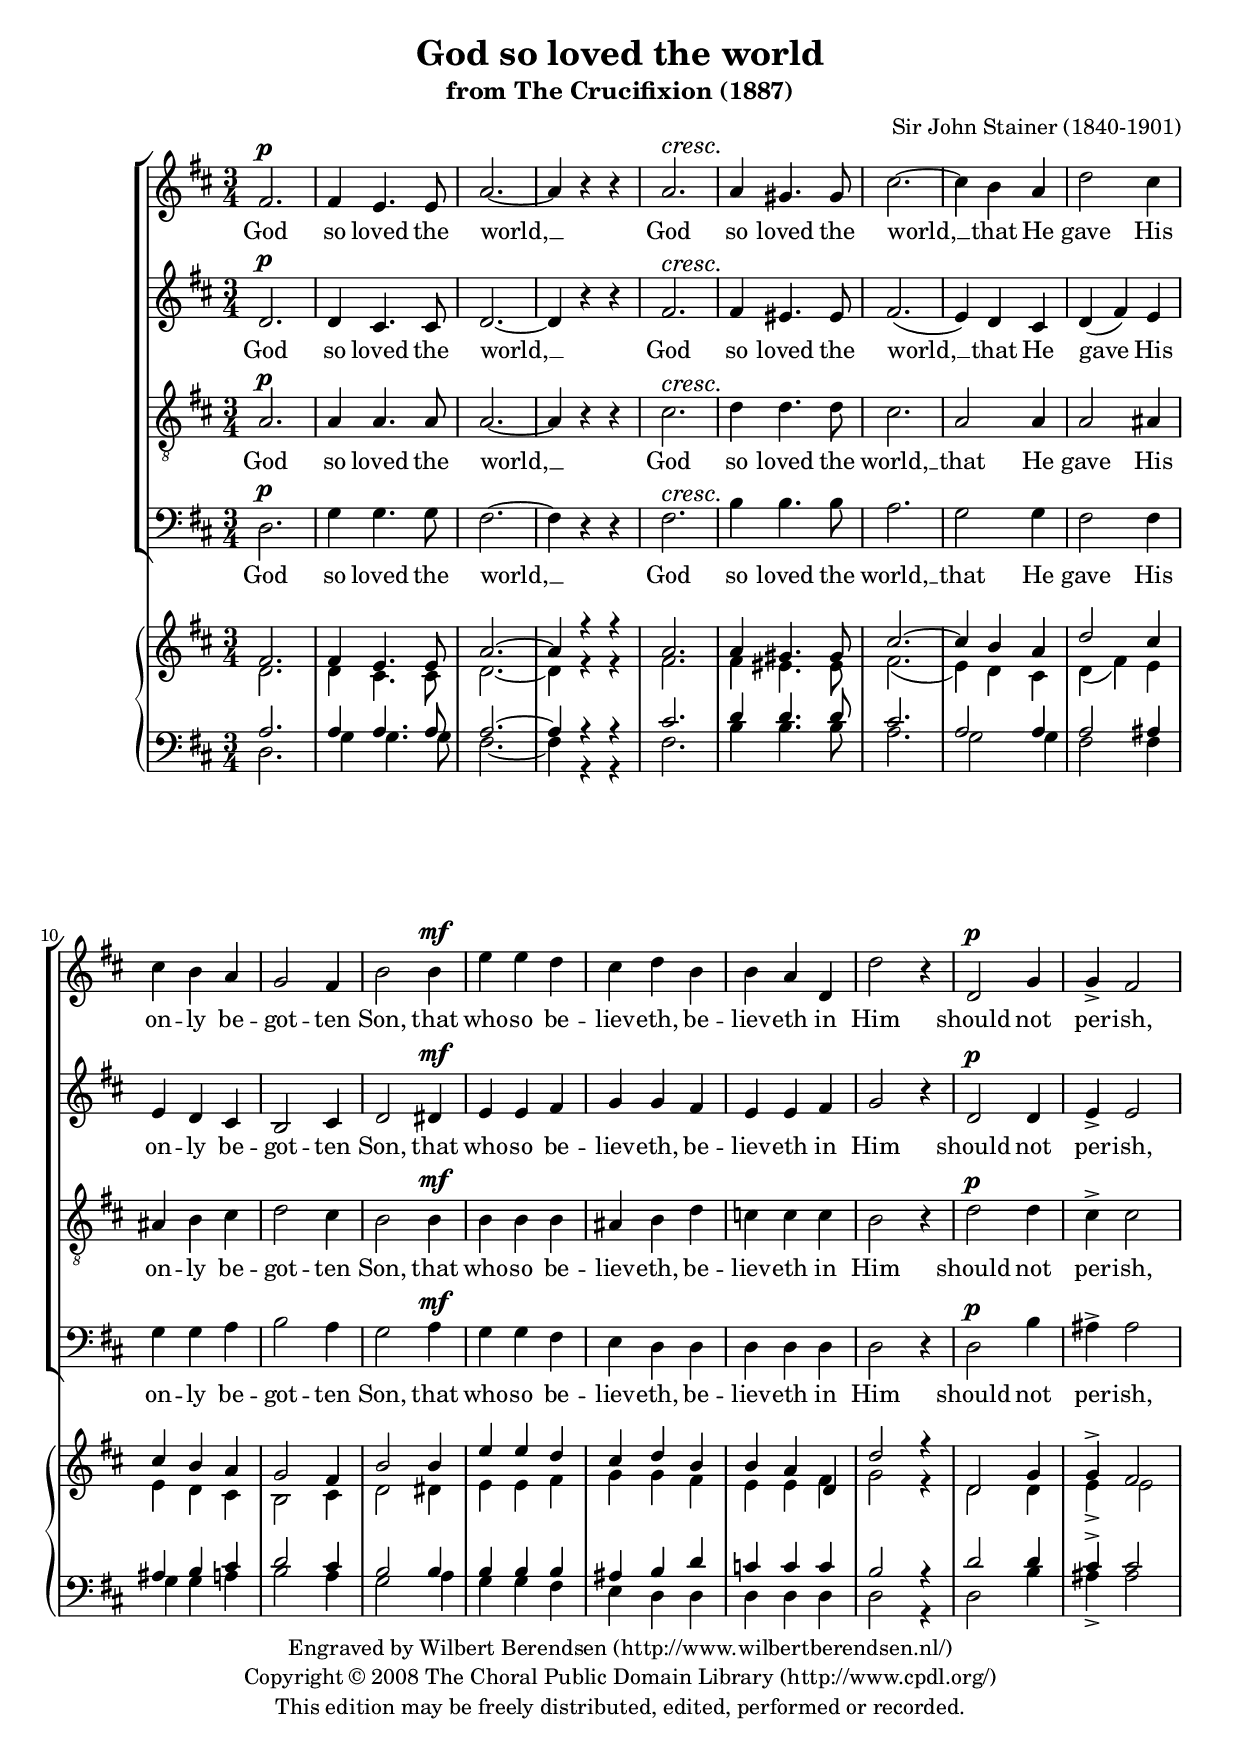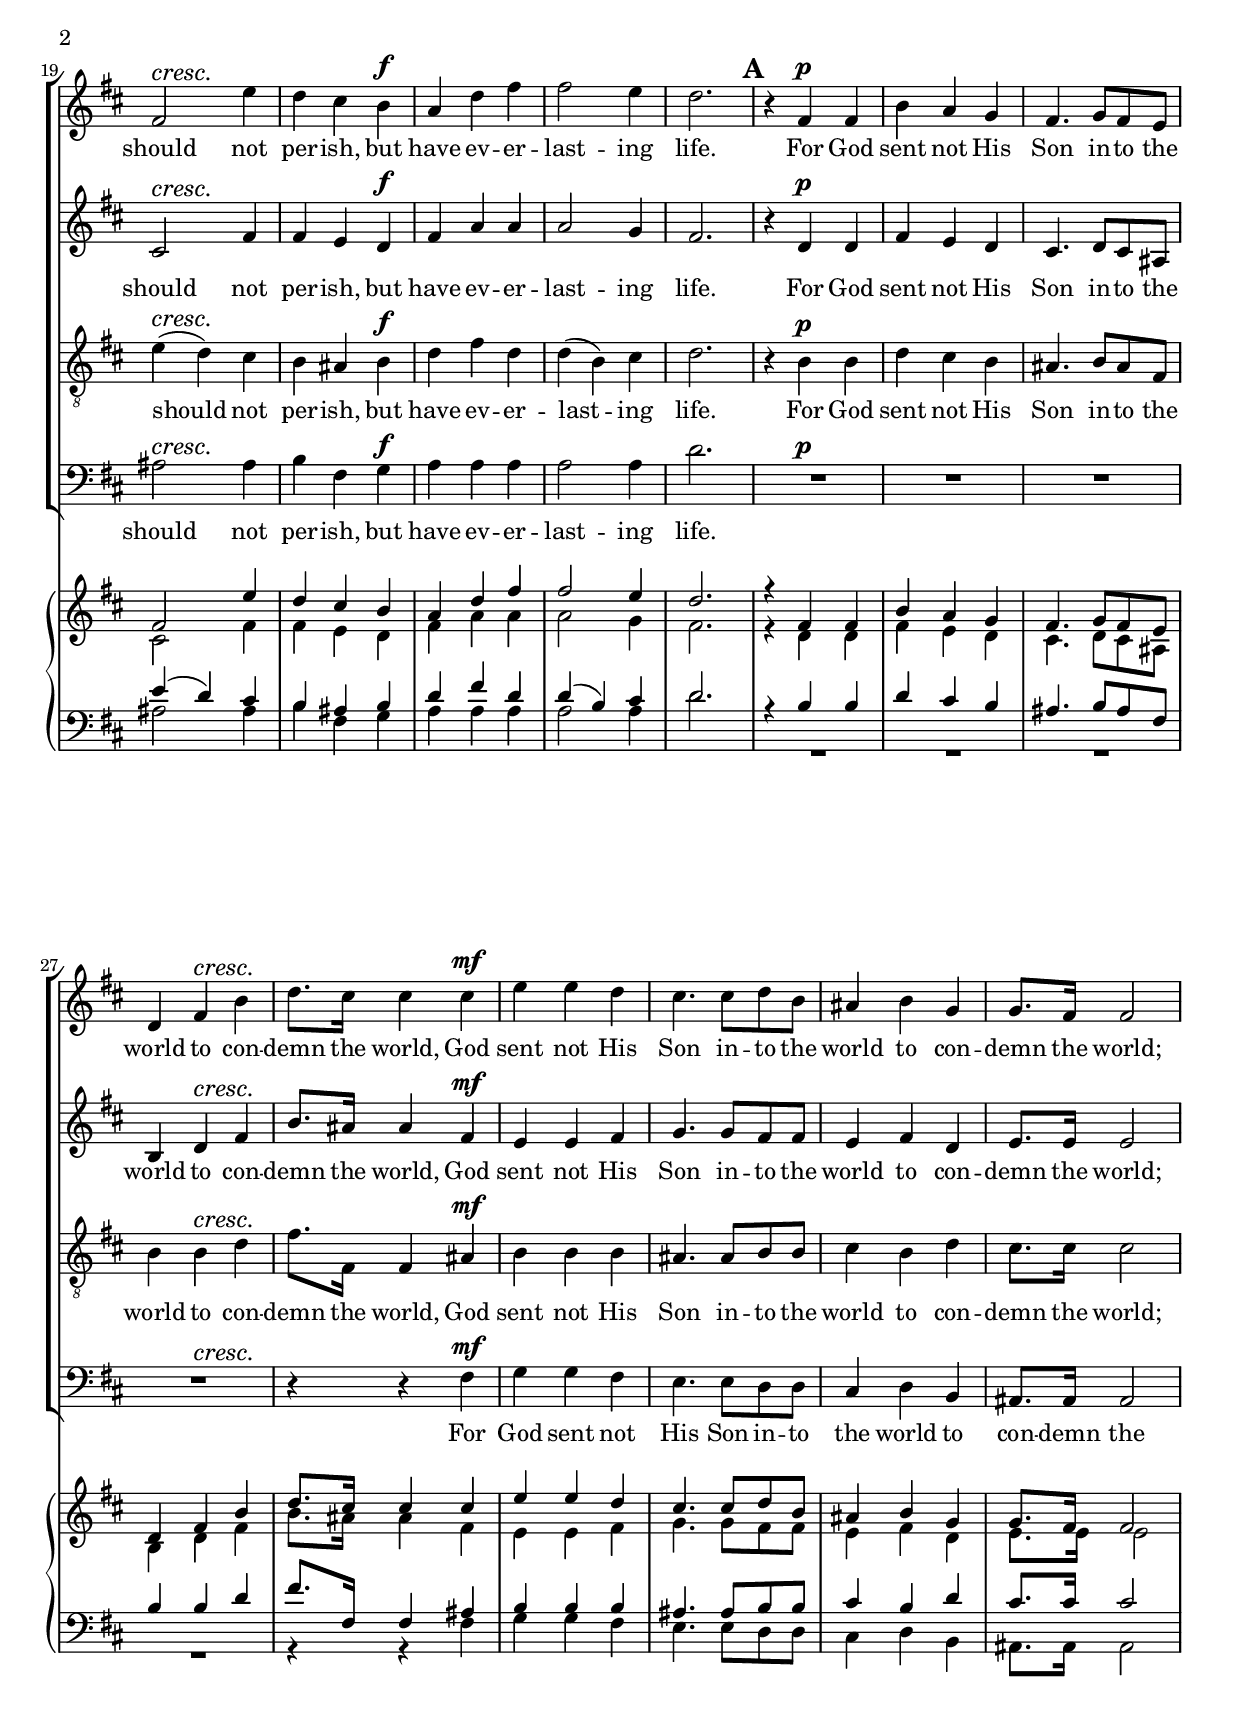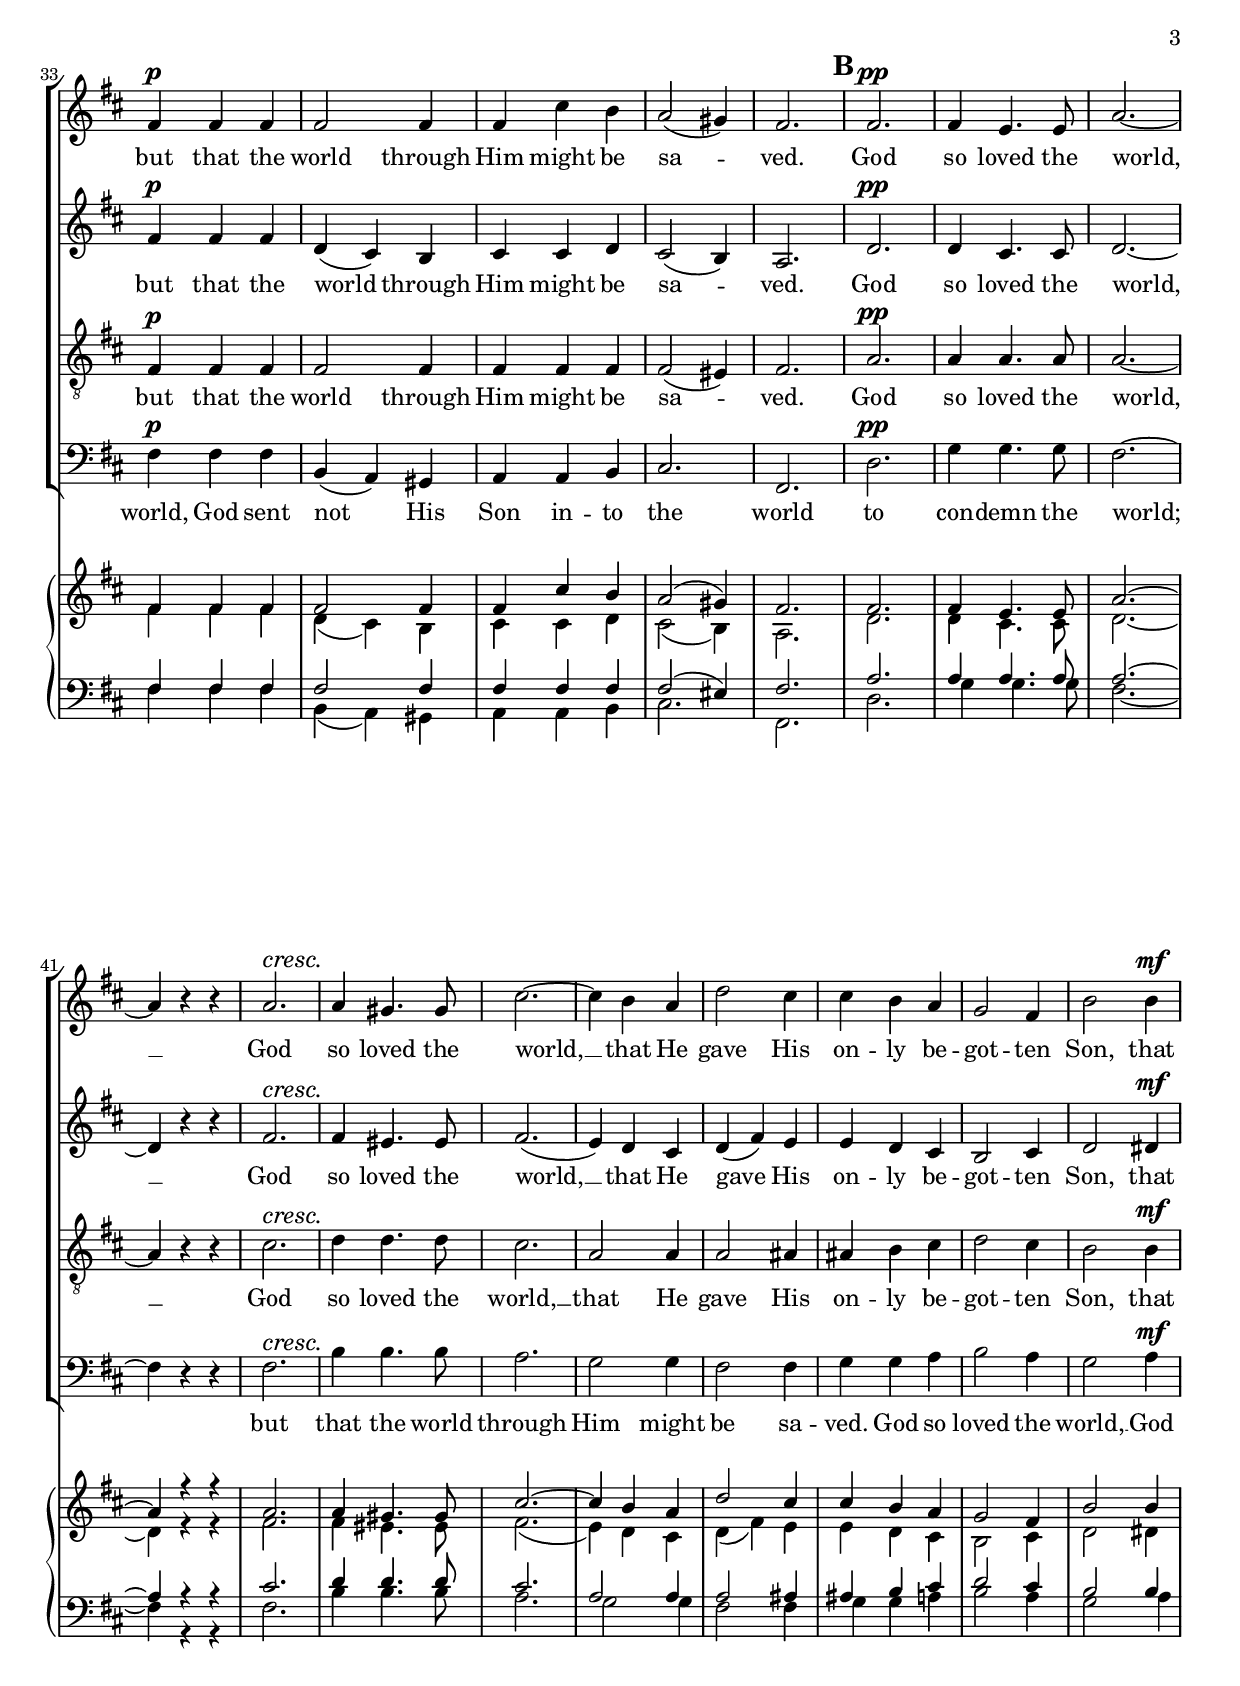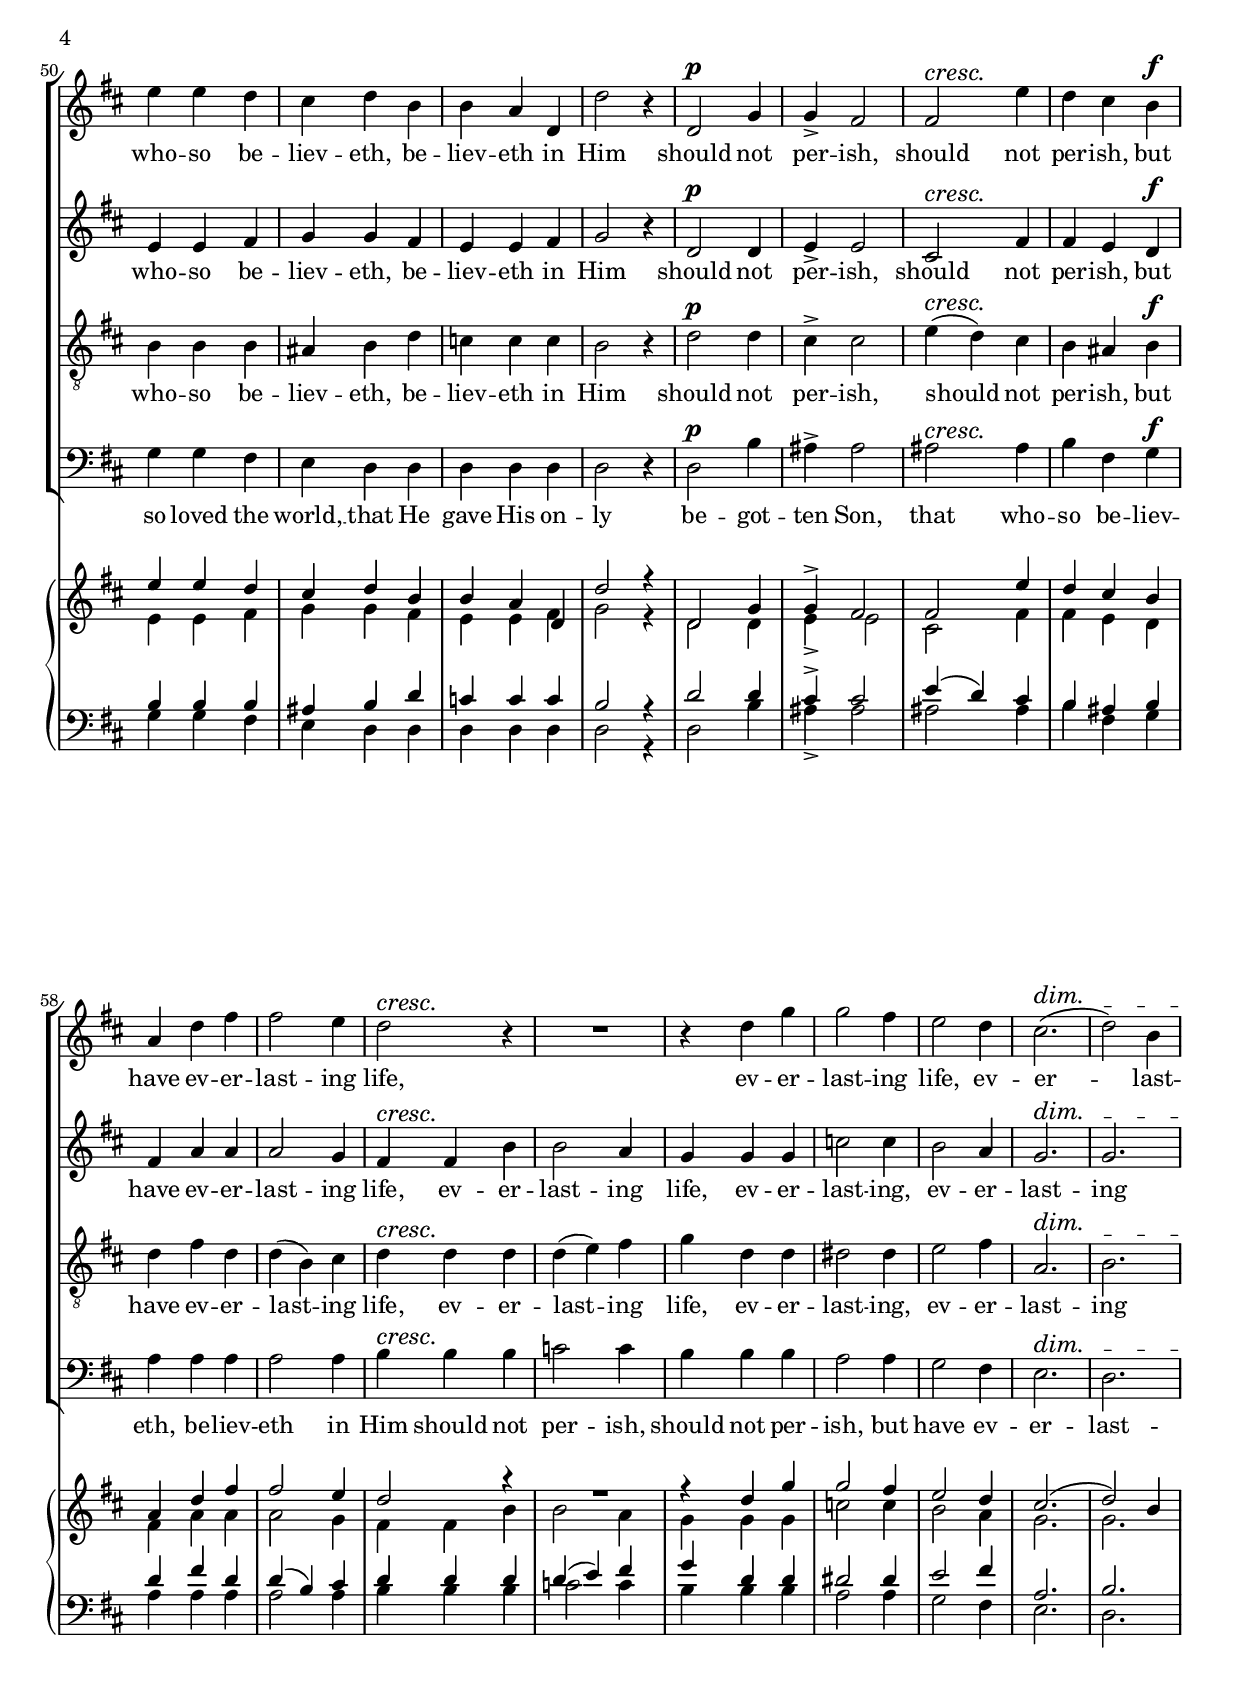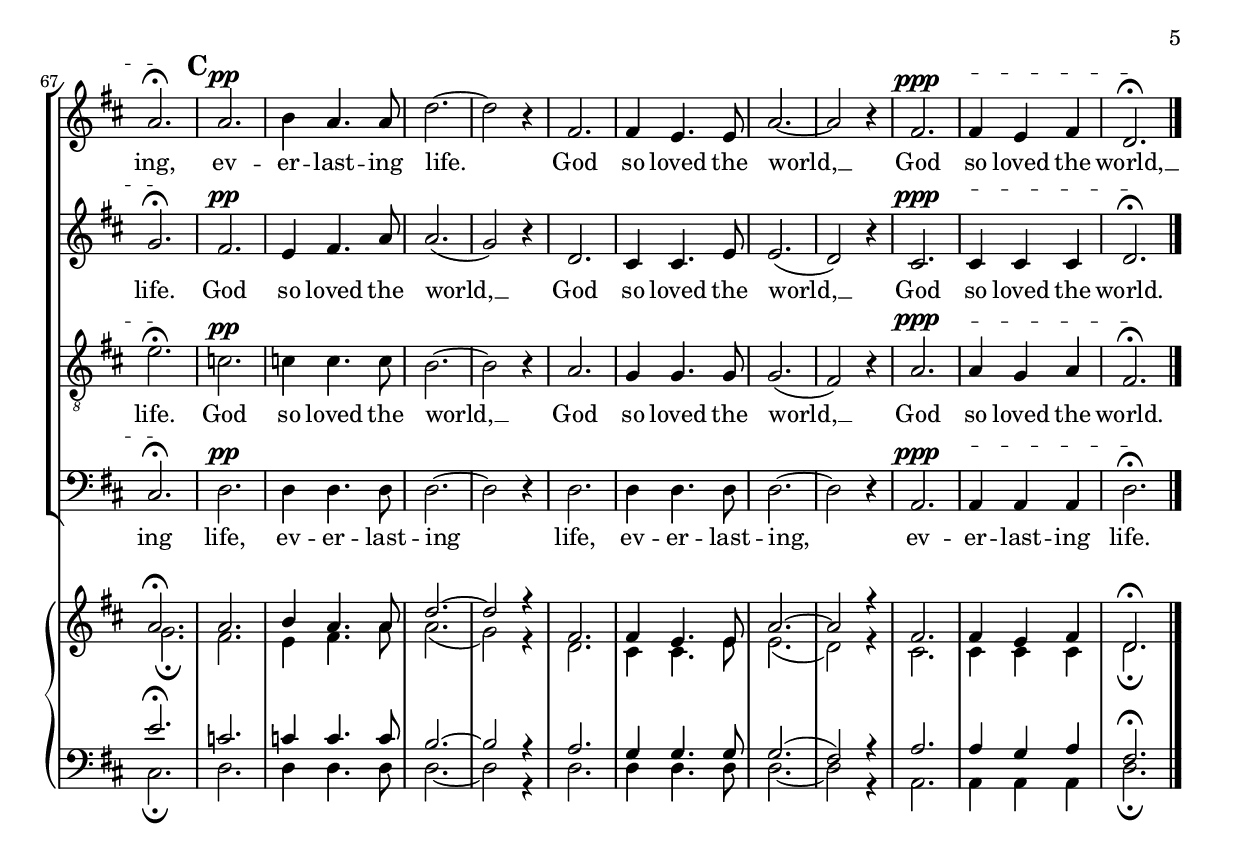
\version "2.19.49"
%\include "../include/merge-rests.ly"

#(set-global-staff-size 19)

\header {
  title = "God so loved the world"
  subtitle = "from The Crucifixion (1887)"
  composer = "Sir John Stainer (1840-1901)"
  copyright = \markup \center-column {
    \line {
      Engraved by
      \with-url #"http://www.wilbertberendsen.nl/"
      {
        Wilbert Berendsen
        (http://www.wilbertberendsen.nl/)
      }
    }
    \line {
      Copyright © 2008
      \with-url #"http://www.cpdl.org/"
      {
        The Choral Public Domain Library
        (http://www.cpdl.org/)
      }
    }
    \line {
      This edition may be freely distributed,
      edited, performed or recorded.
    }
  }
}

\layout {
  ragged-last-bottom = ##f
%  system-count = 10
%  page-count = 2
}

global = {
  \key d \major
  \time 3/4
}

tempoMark = {
  \override Score.MetronomeMark.stencil = ##f
  \tempo 4=90
  \once \override Score.RehearsalMark.self-alignment-X = #LEFT
  \once \override Score.RehearsalMark.font-series = #'bold
  \once \override Score.RehearsalMark.font-size = #0
  \once \override Score.RehearsalMark.break-align-symbols = #'(time-signature)
  \once \override Score.RehearsalMark.extra-offset = #'(-0.5 . 0)
  \mark \markup {
    "Andante ma non lento. "
    \fontsize #'-2 {
      \general-align #Y #DOWN
      \note #"4" #.8 "= 90"
    }
  }
}

dyn = {
  \global
  \override DynamicTextSpanner.style = #'none
  s2.\p
  s2.*3
  \crescTextCresc
  s2.\<
  s2.*6\!
  s2 s4\mf
  s2.*4
  s2.\p
  s2.
  \crescTextCresc
  s2.\<
  s2 s4\f
  s2.*3
  % For God...
  \mark \default
  s4 s\p s
  s2.*2
  \crescTextCresc
  s4 s2\<
  s2 s4\mf
  s2.*4
  s4\p s2
  s2.*4
  % God so loved...
  \mark \default
  s2.\pp
  s2.*3
  \crescTextCresc
  s2.\<
  s2.*6\!
  s2 s4\mf
  s2.*4
  s2.\p
  s2.
  \crescTextCresc
  s2.\<
  s2 s4\f
  s2.*2
  \crescTextCresc
  s2.\<
  s2.*4\!
  \dimTextDim
  s2.\>
  \override TextSpanner.bound-details = #'left
  % #'text = "rall."
  s2.\!\startTextSpan
  s2.\stopTextSpan
  \mark \default
  s2.\pp
  s2.*7
  s2.\ppp
  s2.\startTextSpan
  s2.\stopTextSpan
}

sop = \relative c' {
  \global
  fis2. fis4 e4. e8 a2.~ a4 r r|
  a2. a4 gis4. gis8 cis2.~ cis4 b a|
  d2 cis4 cis b a g2 fis4 b2 b4|
  e e d cis d b b a d, d'2 r4|
  d,2 g4 g-> fis2 fis e'4 d cis b|
  a d fis fis2 e4 d2.|
  % For God...
  r4 fis, fis b a g fis4. g8 fis e d4 fis b|
  d8. cis16 cis4 cis e e d cis4. cis8 d b|
  ais4 b g g8. fis16 fis2|
  fis4 fis fis fis2 fis4 fis cis' b a2(gis4)fis2.|
  % God so loved...
  fis2. fis4 e4. e8 a2.~ a4 r r|
  a2. a4 gis4. gis8 cis2.~ cis4 b a|
  d2 cis4 cis b a g2 fis4 b2 b4|
  e e d cis d b b a d, d'2 r4|
  d,2 g4 g-> fis2 fis e'4 d cis b|
  a d fis fis2 e4 d2 r4|
  R2. r4 d g g2 fis4 e2 d4 cis2.(d2) b4 a2.\fermata|
  % God so loved...
  a b4 a4. a8 d2.~d2 r4|
  fis,2. fis4 e4. e8 a2.~a2 r4|
  fis2. fis4 e fis d2.\fermata
  \bar"|."
}

alt = \relative c' {
  \global
  d2. d4 cis4. cis8 d2.~ d4 r r|
  fis2. fis4 eis4. eis8 fis2.( e4) d cis|
  d( fis) e e d cis b2 cis4 d2 dis4|
  e e fis g g fis e e fis g2 r4|
  d2 d4 e-> e2 cis2 fis4 fis e d|
  fis a a a2 g4 fis2.|
  % For God...
  r4 d d fis e d cis4. d8 cis ais b4 d fis|
  b8. ais16 ais4 fis e e fis g4. g8 fis fis|
  e4 fis d e8. e16 e2|
  fis4 fis fis d(cis) b cis cis d cis2(b4)a2.|
  % God so loved...
  d2. d4 cis4. cis8 d2.~ d4 r r|
  fis2. fis4 eis4. eis8 fis2.( e4) d cis|
  d( fis) e e d cis b2 cis4 d2 dis4|
  e e fis g g fis e e fis g2 r4|
  d2 d4 e-> e2 cis2 fis4 fis e d|
  fis a a a2 g4 fis fis b|
  b2 a4 g g g c2 c4 b2 a4 g2. g g\fermata|
  % God so loved...
  fis e4 fis4. a8 a2.(g2) r4|
  d2. cis4 cis4. e8 e2.(d2) r4|
  cis2. cis4 cis cis d2.\fermata
  \bar"|."
}

ten = \relative c' {
  \global
  a2. a4 a4. a8 a2.~ a4 r r|
  cis2. d4 d4. d8 cis2. a2 a4|
  a2 ais4 ais b cis d2 cis4 b2 b4|
  b b b ais b d c c c b2 r4|
  d2 d4 cis-> cis2 e4( d) cis|
  b ais b d fis d d( b) cis d2.|
  % For God...
  r4 b b d cis b ais4. b8 ais fis b4 b d|
  fis8. fis,16 fis4 ais b b b ais4. ais8 b b|
  cis4 b d cis8. cis16 cis2|
  fis,4 fis fis fis2 fis4 fis fis fis fis2(eis4)fis2.|
  % God so loved...
  a2. a4 a4. a8 a2.~ a4 r r|
  cis2. d4 d4. d8 cis2. a2 a4|
  a2 ais4 ais b cis d2 cis4 b2 b4|
  b b b ais b d c c c b2 r4|
  d2 d4 cis-> cis2 e4( d) cis|
  b ais b d fis d d( b) cis d d d|
  d(e)fis g d d dis2 dis4 e2 fis4 a,2. b e\fermata|
  % God so loved...
  c c4 c4. c8 b2.~b2 r4|
  a2. g4 g4. g8 g2.(fis2) r4|
  a2. a4 g a fis2.\fermata
  \bar"|."
}

bas = \relative c {
  \global
  d2. g4 g4. g8 fis2.~ fis4 r r|
  fis2. b4 b4. b8 a2. g2 g4|
  fis2 fis4 g g a b2 a4 g2 a4|
  g g fis e d d d d d d2 r4|
  d2 b'4 ais-> ais2 ais ais4 b fis g|
  a a a a2 a4 d2.|
  % For God...
  R2.*4 r4 r fis, g g fis e4. e8 d d|
  cis4 d b ais8. ais16 ais2|
  fis'4 fis fis b,(a) gis a a b cis2. fis,|
  % God so loved...
  d'2. g4 g4. g8 fis2.~ fis4 r r|
  fis2. b4 b4. b8 a2. g2 g4|
  fis2 fis4 g g a b2 a4 g2 a4|
  g g fis e d d d d d d2 r4|
  d2 b'4 ais-> ais2 ais ais4 b fis g|
  a a a a2 a4 b b b|
  c2 c4 b b b a2 a4 g2 fis4 e2. d cis\fermata|
  % God so loved...
  d2. d4 d4. d8 d2.~d2 r4|
  d2. d4 d4. d8 d2.~d2 r4|
  a2. a4 a a d2.\fermata
  \bar"|."
}

trebleaccOne = \relative c' {
  \global
  fis2. fis4 e4. e8 a2.~ a4 r r|
  a2. a4 gis4. gis8 cis2.~ cis4 b a|
  d2 cis4 cis b a g2 fis4 b2 b4|
  e e d cis d b b a d, d'2 r4|
  d,2 g4 g-> fis2 fis e'4 d cis b|
  a d fis fis2 e4 d2.|
  % For God...
  r4 fis, fis b a g fis4. g8 fis e d4 fis b|
  d8. cis16 cis4 cis e e d cis4. cis8 d b|
  ais4 b g g8. fis16 fis2|
  fis4 fis fis fis2 fis4 fis cis' b a2(gis4)fis2.|
  % God so loved...
  fis2. fis4 e4. e8 a2.~ a4 r r|
  a2. a4 gis4. gis8 cis2.~ cis4 b a|
  d2 cis4 cis b a g2 fis4 b2 b4|
  e e d cis d b b a d, d'2 r4|
  d,2 g4 g-> fis2 fis e'4 d cis b|
  a d fis fis2 e4 d2 r4|
  R2. r4 d g g2 fis4 e2 d4 cis2.(d2) b4 a2.\fermata|
  % God so loved...
  a b4 a4. a8 d2.~d2 r4|
  fis,2. fis4 e4. e8 a2.~a2 r4|
  fis2. fis4 e fis d2.\fermata
  \bar"|."
}

trebleaccTwo = \relative c' {
  \global
  d2. d4 cis4. cis8 d2.~ d4 r r|
  fis2. fis4 eis4. eis8 fis2.( e4) d cis|
  d( fis) e e d cis b2 cis4 d2 dis4|
  e e fis g g fis e e fis g2 r4|
  d2 d4 e-> e2 cis2 fis4 fis e d|
  fis a a a2 g4 fis2.|
  % For God...
  r4 d d fis e d cis4. d8 cis ais b4 d fis|
  b8. ais16 ais4 fis e e fis g4. g8 fis fis|
  e4 fis d e8. e16 e2|
  fis4 fis fis d(cis) b cis cis d cis2(b4)a2.|
  % God so loved...
  d2. d4 cis4. cis8 d2.~ d4 r r|
  fis2. fis4 eis4. eis8 fis2.( e4) d cis|
  d( fis) e e d cis b2 cis4 d2 dis4|
  e e fis g g fis e e fis g2 r4|
  d2 d4 e-> e2 cis2 fis4 fis e d|
  fis a a a2 g4 fis fis b|
  b2 a4 g g g c2 c4 b2 a4 g2. g g\fermata|
  % God so loved...
  fis e4 fis4. a8 a2.(g2) r4|
  d2. cis4 cis4. e8 e2.(d2) r4|
  cis2. cis4 cis cis d2.\fermata
  \bar"|."
}

bassaccOne = \relative c' {
  \global
  a2. a4 a4. a8 a2.~ a4 r r|
  cis2. d4 d4. d8 cis2. a2 a4|
  a2 ais4 ais b cis d2 cis4 b2 b4|
  b b b ais b d c c c b2 r4|
  d2 d4 cis-> cis2 e4( d) cis|
  b ais b d fis d d( b) cis d2.|
  % For God...
  r4 b b d cis b ais4. b8 ais fis b4 b d|
  fis8. fis,16 fis4 ais b b b ais4. ais8 b b|
  cis4 b d cis8. cis16 cis2|
  fis,4 fis fis fis2 fis4 fis fis fis fis2(eis4)fis2.|
  % God so loved...
  a2. a4 a4. a8 a2.~ a4 r r|
  cis2. d4 d4. d8 cis2. a2 a4|
  a2 ais4 ais b cis d2 cis4 b2 b4|
  b b b ais b d c c c b2 r4|
  d2 d4 cis-> cis2 e4( d) cis|
  b ais b d fis d d( b) cis d d d|
  d(e)fis g d d dis2 dis4 e2 fis4 a,2. b e\fermata|
  % God so loved...
  c c4 c4. c8 b2.~b2 r4|
  a2. g4 g4. g8 g2.(fis2) r4|
  a2. a4 g a fis2.\fermata
  \bar"|."
}

bassaccTwo = \relative c {
  \global
  d2. g4 g4. g8 fis2.~ fis4 r r|
  fis2. b4 b4. b8 a2. g2 g4|
  fis2 fis4 g g a b2 a4 g2 a4|
  g g fis e d d d d d d2 r4|
  d2 b'4 ais-> ais2 ais ais4 b fis g|
  a a a a2 a4 d2.|
  % For God...
  R2.*4 r4 r fis, g g fis e4. e8 d d|
  cis4 d b ais8. ais16 ais2|
  fis'4 fis fis b,(a) gis a a b cis2. fis,|
  % God so loved...
  d'2. g4 g4. g8 fis2.~ fis4 r r|
  fis2. b4 b4. b8 a2. g2 g4|
  fis2 fis4 g g a b2 a4 g2 a4|
  g g fis e d d d d d d2 r4|
  d2 b'4 ais-> ais2 ais ais4 b fis g|
  a a a a2 a4 b b b|
  c2 c4 b b b a2 a4 g2 fis4 e2. d cis\fermata|
  % God so loved...
  d2. d4 d4. d8 d2.~d2 r4|
  d2. d4 d4. d8 d2.~d2 r4|
  a2. a4 a a d2.\fermata
  \bar"|."
}

text = \lyricmode {
  God so loved the world, __
  God so loved the world, __
  that He gave His on -- ly be -- got -- ten Son,
  that who -- so be -- liev -- eth,
  be -- liev -- eth in Him
  should not per -- ish,
  should not per -- ish,
  but have ev -- er -- last -- ing life.

  For God sent not His Son in -- to the world
  to con -- demn the world,
  God sent not His Son in -- to the world
  to con -- demn the world;
  but that the world through Him might be sa -- ved.

  God so loved the world, __
  God so loved the world, __
  that He gave His on -- ly be -- got -- ten Son,
  that who -- so be -- liev -- eth,
  be -- liev -- eth in Him
  should not per -- ish,
  should not per -- ish,
  but have ev -- er -- last -- ing life,
  ev -- er -- last -- ing life,
  ev -- er -- last -- ing,
  ev -- er -- last -- ing life.

  God so loved the world, __
  God so loved the world, __
  God so loved the world.

}

\book {
% \score {
%   \new ChoirStaff \with {
%     instrumentName = \markup
%     \italic
%     \override #'(baseline-skip . 2.5)
%     \center-column{
%       Quartet or Chorus
%     }
%   } <<
%     \new Staff \with {
%       instrumentName = \markup\column{S A}
%     } <<
%       \new Voice = sop { \voiceOne \tempoMark \sop }
%       \new Voice = alt { \voiceTwo << \alt \dyn >> }
%     >>
%     \new Lyrics \lyricsto alt \text
%     \new Staff \with {
%       instrumentName = \markup\column{T B}
%     } <<
%       \clef bass
%       \new Voice = ten { \voiceOne \ten }
%       \new Voice = bas { \voiceTwo \bas }
%     >>
%   >>
%   \layout {
%     \context {
%       \Score
%       markFormatter = #format-mark-box-letters
%     }
%     \context {
%       \ChoirStaff
%       \consists "Instrument_name_engraver"
%     }
%     \context {
%       \Staff
%       \override DynamicText.self-alignment-X = #right
%       \override DynamicText.extra-offset = #'(-1.5 . 0)
%       \override DynamicText.font-size = #-0.5
%       \override DynamicText.Y-extent = #'(0 . 0.2)
%       \override DynamicLineSpanner.staff-padding = #3.2
%       \override DynamicTextSpanner.Y-extent = #'(0 . 0.2)
%       \override DynamicTextSpanner.extra-offset = #'(0.5 . 0.5)
%       \override DynamicLineSpanner.Y-extent = #'(0 . 0)
%       \override VerticalAxisGroup.minimum-Y-extent = #'(-3 . 3)
%       \override InstrumentName.self-alignment-X = #right
% %      \override RestCollision.positioning-done = #merge-rests-on-positioning
%     }
%     \context {
%       \Lyrics
%       \override VerticalAxisGroup.minimum-Y-extent = #'(0 . 0)
%     }
%   }
%   \midi { }
% }

  \score {
    \new Grandstaff <<
      \new ChoirStaff <<
	\new Voice = sop << \sop \dyn >>
	\new Lyrics \lyricsto sop \text
	\new Voice = alt << \alt \dyn >>
	\new Lyrics \lyricsto alt \text
	\new Voice = ten << \clef "G_8" \ten \dyn >>
	\new Lyrics \lyricsto ten \text
	\new Voice = bas << \clef F \bas \dyn >>
	\new Lyrics \lyricsto bas \text
      >>
      \new PianoStaff <<
	\new Staff = trebleacc <<
	  \new Voice {              \voiceOne \trebleaccOne }
	  \new Voice {              \voiceTwo \trebleaccTwo }
	>>
	\new Staff = bassacc <<
	  \new Voice { \clef "bass" \voiceOne \bassaccOne }
	  \new Voice {              \voiceTwo \bassaccTwo }
	>>
      >>
    >>
    \layout {
      \context {
	\Staff
	\override DynamicText.direction = #UP
	\override DynamicText.staff-padding = #0
	\override DynamicLineSpanner.direction = #UP
      }
    }
  }
}
